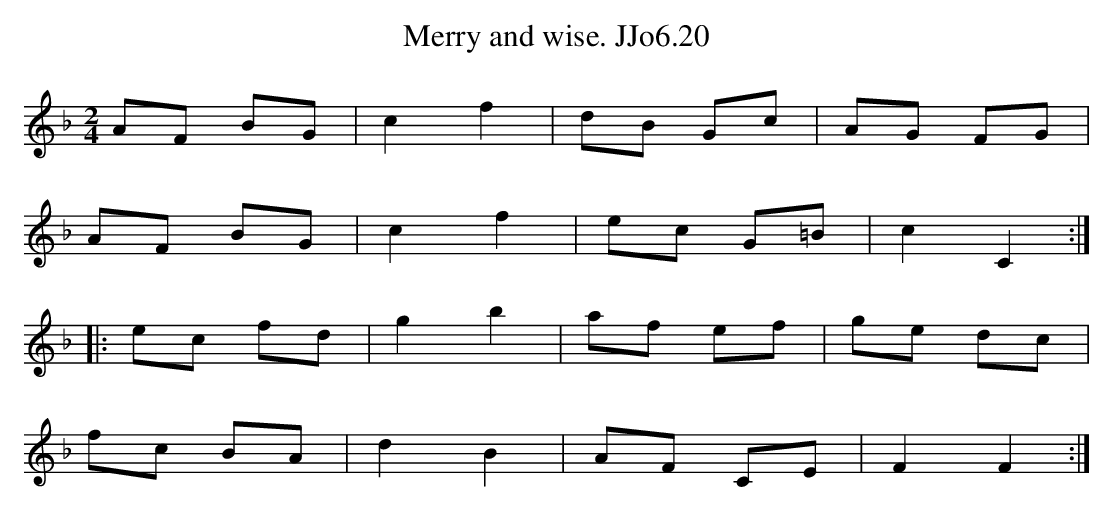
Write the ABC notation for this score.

X:1
T:Merry and wise. JJo6.20
M:2/4
L:1/8
q:1/4=116
K:F
AF BG|c2f2|dB Gc|AG FG|
AF BG|c2f2|ec G=B|c2C2:|
|:ec fd|g2b2|af ef|ge dc|
fc BA|d2B2|AF CE|F2F2:|
